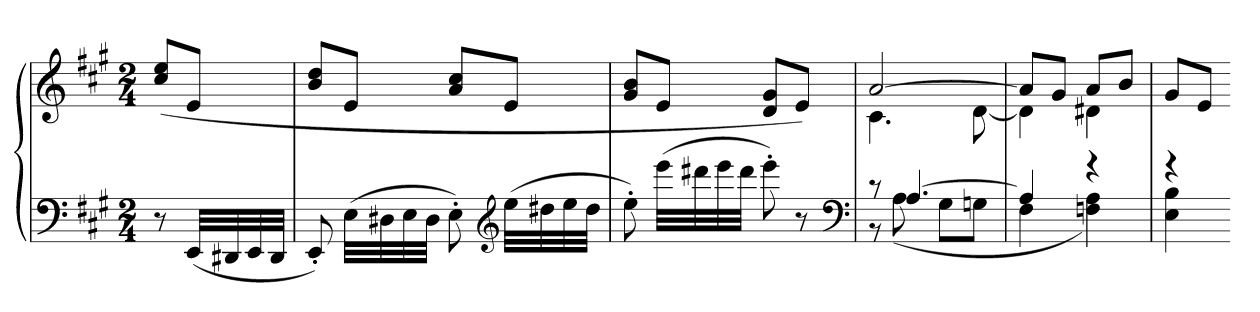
**kern	**kern
*part1	*part1
*staff2	*staff1
*clefF4	*clefG2
*k[f#c#g#]	*k[f#c#g#]
*A:	*A:
*M2/4	*M2/4
=	=
8r	(8cc# 8eeL
(32EELLL	8eJ
32DD#X	.
32EE	.
32DD#JJJ	.
=	=
8EE')	8b 8ddL
(32ELLL	8eJ
32D#X	.
32E	.
32D#JJJ	.
8E')	8a 8cc#L
*clefG2	*
(32eeLLL	8eJ
32dd#X	.
32ee	.
32dd#JJJ	.
=	=
8ee')	8g# 8bL
(32eeeLLL	8eJ
32ddd#X	.
32eee	.
32ddd#JJJ	.
8eee')	8d 8g#L
8r	8eJ)
*clefF4	*
=	=
*^	*^
8r	8r	[2a	4.c#
[4.A	(8A	.	.
.	8G#L	.	.
.	8GnJ	.	[8d
=	=	=	=
4A]	4F#	8aL]	4d]
.	.	8g#J	.
4r	4Fn 4A)	8aL	4d#X
.	.	8bJ	.
*	*	*v	*v
=	=	=
4r	4E 4B	8g#L
.	.	8eJ
*v	*v	*
=-	=-
*-	*-
